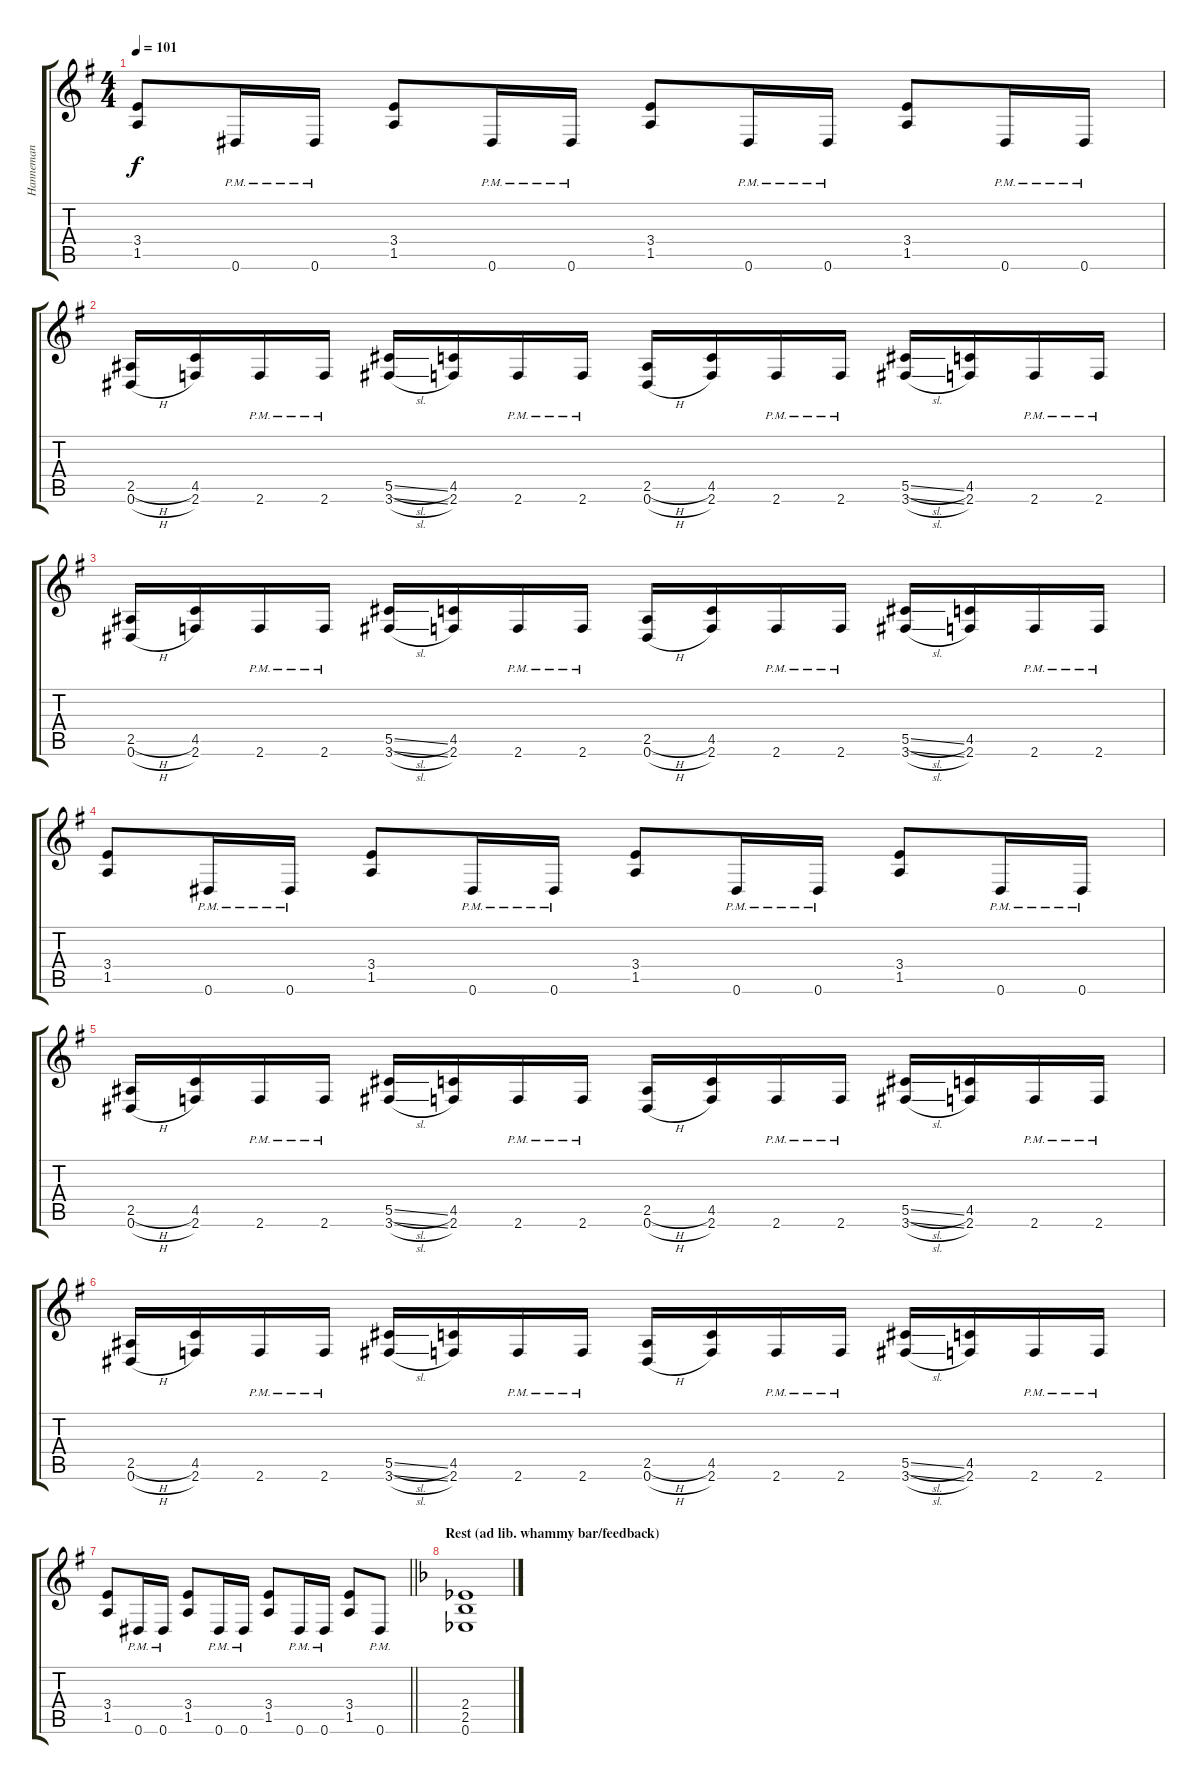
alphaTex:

\track ("Hanneman" "Hanneman") {instrument distortionguitar}
\staff {score tabs}
\tuning (Eb4 Bb3 Gb3 Db3 Ab2 Eb2) {hide}
\ts (4 4)
\tempo 101
\clef g2
\ks g
(3.4 1.5).8{dy f} 0.6{pm}.16 0.6{pm}.16 (3.4 1.5).8 0.6{pm}.16 0.6{pm}.16 (3.4 1.5).8 0.6{pm}.16 0.6{pm}.16 (3.4 1.5).8 0.6{pm}.16 0.6{pm}.16 |
(2.5{h} 0.6{h}).16 (4.5 2.6).16 2.6{pm}.16 2.6{pm}.16 (5.5{sl} 3.6{sl}).16 (4.5 2.6).16 2.6{pm}.16 2.6{pm}.16 (2.5{h} 0.6{h}).16 (4.5 2.6).16 2.6{pm}.16 2.6{pm}.16 (5.5{sl} 3.6{sl}).16 (4.5 2.6).16 2.6{pm}.16 2.6{pm}.16 |
(2.5{h} 0.6{h}).16 (4.5 2.6).16 2.6{pm}.16 2.6{pm}.16 (5.5{sl} 3.6{sl}).16 (4.5 2.6).16 2.6{pm}.16 2.6{pm}.16 (2.5{h} 0.6{h}).16 (4.5 2.6).16 2.6{pm}.16 2.6{pm}.16 (5.5{sl} 3.6{sl}).16 (4.5 2.6).16 2.6{pm}.16 2.6{pm}.16 |
(3.4 1.5).8 0.6{pm}.16 0.6{pm}.16 (3.4 1.5).8 0.6{pm}.16 0.6{pm}.16 (3.4 1.5).8 0.6{pm}.16 0.6{pm}.16 (3.4 1.5).8 0.6{pm}.16 0.6{pm}.16 |
(2.5{h} 0.6{h}).16 (4.5 2.6).16 2.6{pm}.16 2.6{pm}.16 (5.5{sl} 3.6{sl}).16 (4.5 2.6).16 2.6{pm}.16 2.6{pm}.16 (2.5{h} 0.6{h}).16 (4.5 2.6).16 2.6{pm}.16 2.6{pm}.16 (5.5{sl} 3.6{sl}).16 (4.5 2.6).16 2.6{pm}.16 2.6{pm}.16 |
(2.5{h} 0.6{h}).16 (4.5 2.6).16 2.6{pm}.16 2.6{pm}.16 (5.5{sl} 3.6{sl}).16 (4.5 2.6).16 2.6{pm}.16 2.6{pm}.16 (2.5{h} 0.6{h}).16 (4.5 2.6).16 2.6{pm}.16 2.6{pm}.16 (5.5{sl} 3.6{sl}).16 (4.5 2.6).16 2.6{pm}.16 2.6{pm}.16 |
\barLineRight lightlight
(3.4 1.5).8 0.6{pm}.16 0.6{pm}.16 (3.4 1.5).8 0.6{pm}.16 0.6{pm}.16 (3.4 1.5).8 0.6{pm}.16 0.6{pm}.16 (3.4 1.5).8 0.6{pm}.8 |
\section ("" "Rest (ad lib. whammy bar/feedback)")
\ks f
(2.4 2.5 0.6).1{volume 14}
